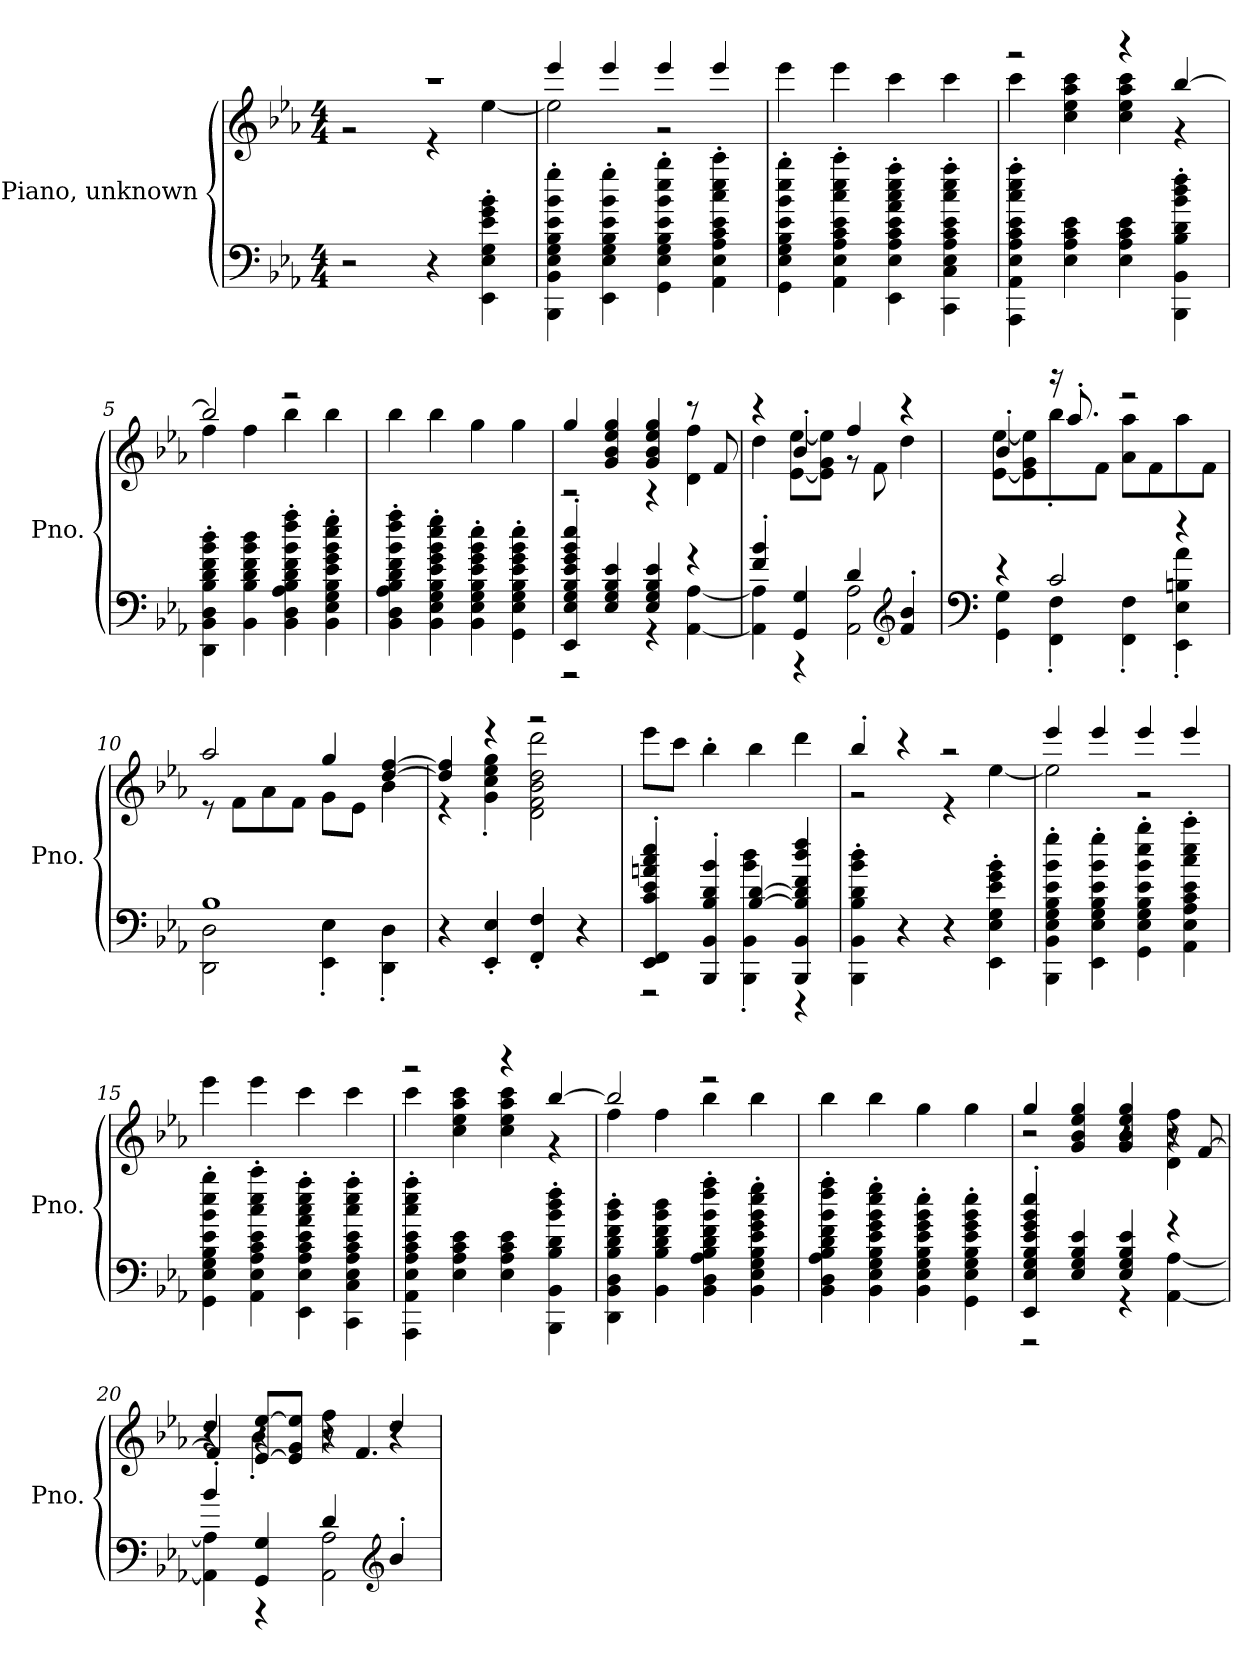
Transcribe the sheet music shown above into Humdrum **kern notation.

**kern	**kern
*part1	*part1
*staff2	*staff1
*I"Piano, unknown	*
*I'Pno.	*
*clefF4	*clefG2
*k[b-e-a-]	*k[b-e-a-]
*M4/4	*M4/4
*MM120	*MM120
=1	=1
*	*^
2r	1r	2r
4r	.	4r
4EE-\' 4E-\' 4G\' 4e-\' 4g\' 4b-\'	.	[4ee-\
=2	=2	=2
4BBB-\' 4BB-\' 4E-\' 4G\' 4B-\' 4e-\' 4b-\' 4gg\'	4eee-/	2ee-\]
4EE-\' 4E-\' 4G\' 4B-\' 4e-\' 4b-\' 4gg\'	4eee-/	.
4GG\' 4E-\' 4G\' 4B-\' 4e-\' 4b-\' 4ee-\' 4bb-\'	4eee-/	2r
4AA-\' 4E-\' 4A-\' 4c\' 4e-\' 4cc\' 4ee-\' 4ccc\'	4eee-/	.
*	*v	*v
=3	=3
4GG\' 4E-\' 4G\' 4B-\' 4e-\' 4b-\' 4ee-\' 4bb-\'	4eee-\
4AA-\' 4E-\' 4A-\' 4c\' 4e-\' 4cc\' 4ee-\' 4ccc\'	4eee-\
4EE-\' 4E-\' 4A-\' 4c\' 4e-\' 4a-\' 4cc\' 4ee-\' 4aa-\'	4ccc\
4CC\' 4C\' 4E-\' 4A-\' 4c\' 4e-\' 4cc\' 4ee-\' 4aa-\'	4ccc\
=4	=4
*	*^
4AAA-\' 4AA-\' 4E-\' 4A-\' 4c\' 4e-\' 4cc\' 4ee-\' 4aa-\'	2r	4ccc\
4E-\ 4A-\ 4c\ 4e-\	.	4cc\ 4ee-\ 4aa-\ 4ccc\
4E-\ 4A-\ 4c\ 4e-\	4r	4cc\ 4ee-\ 4aa-\ 4ccc\
4BBB-\' 4BB-\' 4B-\' 4d\' 4b-\' 4dd\' 4ff\'	[4bb-/	4r
=5	=5	=5
4DD\' 4BB-\' 4D\' 4B-\' 4d\' 4f\' 4b-\' 4dd\'	2bb-/]	4ff\
4BB-\ 4B-\ 4d\ 4f\ 4b-\ 4dd\	.	4ff\
4BB-\' 4D\' 4A-\' 4B-\' 4d\' 4f\' 4b-\' 4ff\' 4aa-\'	2r	4bb-\
4BB-\' 4E-\' 4G\' 4B-\' 4e-\' 4g\' 4b-\' 4ee-\' 4gg\'	.	4bb-\
*	*v	*v
=6	=6
4BB-\' 4D\' 4A-\' 4B-\' 4d\' 4f\' 4b-\' 4ff\' 4aa-\'	4bb-\
4BB-\' 4E-\' 4G\' 4B-\' 4e-\' 4g\' 4b-\' 4ee-\' 4gg\'	4bb-\
4BB-\' 4E-\' 4G\' 4B-\' 4e-\' 4g\' 4b-\' 4ee-\'	4gg\
4GG\' 4E-\' 4G\' 4B-\' 4e-\' 4g\' 4b-\' 4ee-\'	4gg\
!!LO:LB:g=z
=7	=7
*^	*^
4EE-/' 4E-/' 4G/' 4B-/' 4e-/' 4g/' 4b-/' 4ee-/'	2r	4gg/	2r
4E-/ 4G/ 4B-/ 4e-/	.	4g/ 4b-/ 4ee-/ 4gg/	.
4E-/ 4G/ 4B-/ 4e-/	4r	4g/ 4b-/ 4ee-/ 4gg/	4r
4r	[4AA-\ [4A-\	8r	4d\ 4ff\
.	.	8f/	.
=8	=8	=8	=8
4f/' 4b-/'	4AA-\] 4A-\]	4r	4dd\
4GG/ 4G/	4r	4b-'/	[8e-\ [8ee-\L
.	.	.	8e-\] 8g\ 8ee-\]J
4d/	2AA-\ 2A-\	4ff/	8r
.	.	.	8f\
*clefG2	*	*	*
4f/' 4b-/'	.	4r	4dd\
=9	=9	=9	=9
*clefF4	*	*	*
4r	4GG\ 4G\	4b-'/	[8e-\ [8ee-\L
.	.	.	8e-\] 8g\ 8ee-\]
2c/	4FF\' 4F\'	16r	8bb-'\
.	.	8.aa-'/	.
.	.	.	8f\J
.	4FF\' 4F\'	2r	8a-\ 8aa-\L
.	.	.	8f\
4r	4EE-\' 4E-\' 4Bn\' 4a-\'	.	8aa-\
.	.	.	8f\J
=10	=10	=10	=10
1B-	2DD\ 2D\	2aa-/	8r
.	.	.	8f\L
.	.	.	8a-\
.	.	.	8f\J
.	4EE-\' 4E-\'	4gg/	8g\L
.	.	.	8e-\J
.	4DD\' 4D\'	[4dd/ [4ff/	4b-\
*v	*v	*	*
=11	=11	=11
4r	4dd/] 4ff/]	4r
4EE-/' 4E-/'	4r	4g\' 4cc\' 4ee-\' 4gg\'
4FF/' 4F/'	2r	2d\ 2f\ 2b-\ 2dd\ 2ddd\
4r	.	.
*	*v	*v
!!LO:LB:g=z
=12	=12
*^	*
4EE-/' 4FF/' 4c/' 4e-/' 4an/' 4cc/' 4ee-/'	2r	8eee-\L
.	.	8ccc\J
4BBB-/' 4BB-/' 4B-/' 4d/' 4b-/'	.	4bb-'\
[4B-/ [4d/	4BBB-\' 4BB-\' 4b-\' 4dd\'	4bb-\
4BBB-/ 4BB-/ 4B-/] 4d/] 4f/ 4dd/ 4ff/	4r	4ddd\
*v	*v	*
=13	=13
*	*^
4BBB-\' 4BB-\' 4B-\' 4d\' 4b-\' 4dd\'	4bb-'/	2r
4r	4r	.
4r	2r	4r
4EE-\' 4E-\' 4G\' 4e-\' 4g\' 4b-\'	.	[4ee-\
=14	=14	=14
4BBB-\' 4BB-\' 4E-\' 4G\' 4B-\' 4e-\' 4b-\' 4gg\'	4eee-/	2ee-\]
4EE-\' 4E-\' 4G\' 4B-\' 4e-\' 4b-\' 4gg\'	4eee-/	.
4GG\' 4E-\' 4G\' 4B-\' 4e-\' 4b-\' 4ee-\' 4bb-\'	4eee-/	2r
4AA-\' 4E-\' 4A-\' 4c\' 4e-\' 4cc\' 4ee-\' 4ccc\'	4eee-/	.
*	*v	*v
=15	=15
4GG\' 4E-\' 4G\' 4B-\' 4e-\' 4b-\' 4ee-\' 4bb-\'	4eee-\
4AA-\' 4E-\' 4A-\' 4c\' 4e-\' 4cc\' 4ee-\' 4ccc\'	4eee-\
4EE-\' 4E-\' 4A-\' 4c\' 4e-\' 4a-\' 4cc\' 4ee-\' 4aa-\'	4ccc\
4CC\' 4C\' 4E-\' 4A-\' 4c\' 4e-\' 4cc\' 4ee-\' 4aa-\'	4ccc\
=16	=16
*	*^
4AAA-\' 4AA-\' 4E-\' 4A-\' 4c\' 4e-\' 4cc\' 4ee-\' 4aa-\'	2r	4ccc\
4E-\ 4A-\ 4c\ 4e-\	.	4cc\ 4ee-\ 4aa-\ 4ccc\
4E-\ 4A-\ 4c\ 4e-\	4r	4cc\ 4ee-\ 4aa-\ 4ccc\
4BBB-\' 4BB-\' 4B-\' 4d\' 4b-\' 4dd\' 4ff\'	[4bb-/	4r
=17	=17	=17
4DD\' 4BB-\' 4D\' 4B-\' 4d\' 4f\' 4b-\' 4dd\'	2bb-/]	4ff\
4BB-\ 4B-\ 4d\ 4f\ 4b-\ 4dd\	.	4ff\
4BB-\' 4D\' 4A-\' 4B-\' 4d\' 4f\' 4b-\' 4ff\' 4aa-\'	2r	4bb-\
4BB-\' 4E-\' 4G\' 4B-\' 4e-\' 4g\' 4b-\' 4ee-\' 4gg\'	.	4bb-\
*	*v	*v
!!LO:LB:g=z
=18	=18
4BB-\' 4D\' 4A-\' 4B-\' 4d\' 4f\' 4b-\' 4ff\' 4aa-\'	4bb-\
4BB-\' 4E-\' 4G\' 4B-\' 4e-\' 4g\' 4b-\' 4ee-\' 4gg\'	4bb-\
4BB-\' 4E-\' 4G\' 4B-\' 4e-\' 4g\' 4b-\' 4ee-\'	4gg\
4GG\' 4E-\' 4G\' 4B-\' 4e-\' 4g\' 4b-\' 4ee-\'	4gg\
=19	=19
*^	*^
*	*	*	*^
4EE-/' 4E-/' 4G/' 4B-/' 4e-/' 4g/' 4b-/' 4ee-/'	2r	4gg/	2r	2r
4E-/ 4G/ 4B-/ 4e-/	.	4g/ 4b-/ 4ee-/ 4gg/	.	.
4E-/ 4G/ 4B-/ 4e-/	4r	4g/ 4b-/ 4ee-/ 4gg/	4r	4r
4r	[4AA-\ [4A-\	4r	4d\ 4ff\	8r
.	.	.	.	[8f/
=20	=20	=20	=20	=20
4b-'/	4AA-\] 4A-\]	4dd/	4r	4f/]
4GG/ 4G/	4r	[8e-/ [8ee-/L	4b-'\	4r
.	.	8e-/] 8g/ 8ee-/]J	.	.
4d/	2AA-\ 2A-\	4r	4ff\	8r
.	.	.	.	4.f/
*clefG2	*	*	*	*
4b-'/	.	4dd/	4r	.
*v	*v	*	*	*
*	*v	*v	*v
=	=
*-	*-
